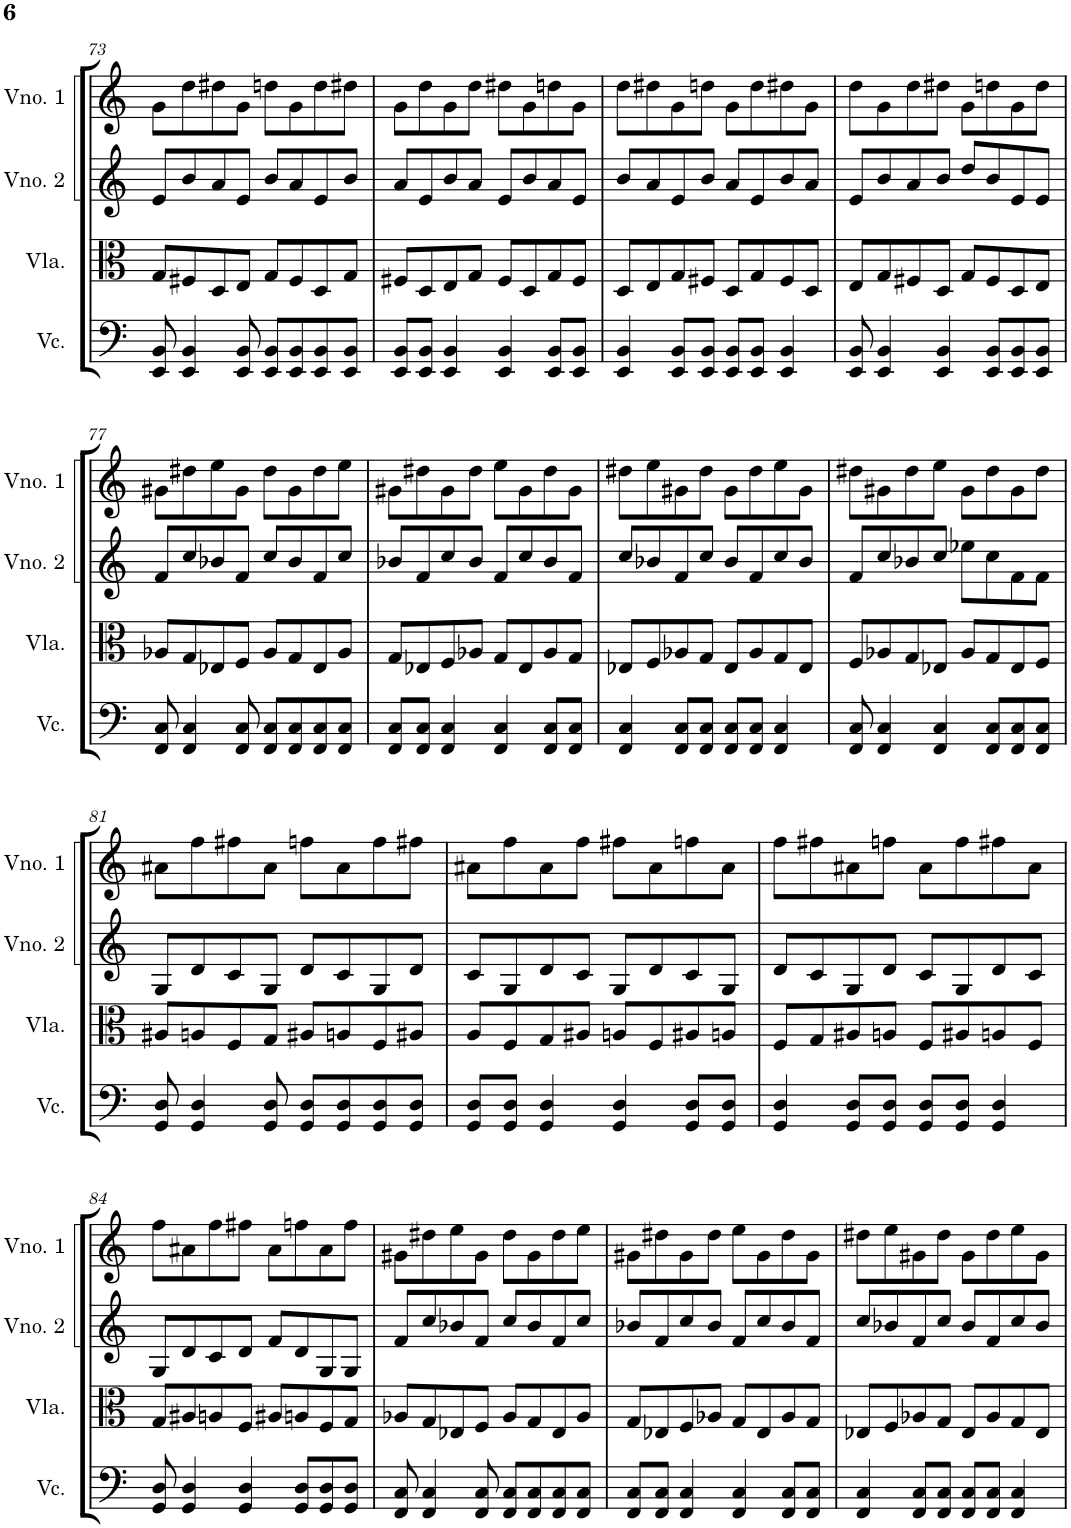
**kern	**kern	**kern	**kern
*part4	*part3	*part2	*part1
*staff4	*staff3	*staff2	*staff1
*I"Violoncelo	*I"Viola	*I"Violino 2	*I"Violino 1
*I'Vc.	*I'Vla.	*I'Vno. 2	*I'Vno. 1
!!LO:PB:g=z
*clefF4	*clefC3	*clefG2	*clefG2
*k[]	*k[]	*k[]	*k[]
*M4/4	*M4/4	*M4/4	*M4/4
=73	=73	=73	=73
8EE/ 8BB/	8G/L	8e/L	8g\L
4EE/ 4BB/	8F#X/	8b/	8dd\
.	8D/	8a/	8dd#X\
8EE/ 8BB/	8E/J	8e/J	8g\J
8EE/ 8BB/L	8G/L	8b/L	8ddn\L
8EE/ 8BB/	8F#/	8a/	8g\
8EE/ 8BB/	8D/	8e/	8dd\
8EE/ 8BB/J	8G/J	8b/J	8dd#X\J
=74	=74	=74	=74
8EE/ 8BB/L	8F#X/L	8a/L	8g\L
8EE/ 8BB/J	8D/	8e/	8dd\
4EE/ 4BB/	8E/	8b/	8g\
.	8G/J	8a/J	8dd\J
4EE/ 4BB/	8F#/L	8e/L	8dd#X\L
.	8D/	8b/	8g\
8EE/ 8BB/L	8G/	8a/	8ddn\
8EE/ 8BB/J	8F#/J	8e/J	8g\J
=75	=75	=75	=75
4EE/ 4BB/	8D/L	8b/L	8dd\L
.	8E/	8a/	8dd#X\
8EE/ 8BB/L	8G/	8e/	8g\
8EE/ 8BB/J	8F#X/J	8b/J	8ddn\J
8EE/ 8BB/L	8D/L	8a/L	8g\L
8EE/ 8BB/J	8G/	8e/	8dd\
4EE/ 4BB/	8F#/	8b/	8dd#X\
.	8D/J	8a/J	8g\J
=76	=76	=76	=76
8EE/ 8BB/	8E/L	8e/L	8dd\L
4EE/ 4BB/	8G/	8b/	8g\
.	8F#X/	8a/	8dd\
4EE/ 4BB/	8D/J	8b/J	8dd#X\J
.	8G/L	8dd/L	8g\L
8EE/ 8BB/L	8F#/	8b/	8ddn\
8EE/ 8BB/	8D/	8e/	8g\
8EE/ 8BB/J	8E/J	8e/J	8dd\J
!!LO:LB:g=z
=77	=77	=77	=77
8FF/ 8C/	8A-X/L	8f/L	8g#X\L
4FF/ 4C/	8G/	8cc/	8dd#X\
.	8E-X/	8b-X/	8ee\
8FF/ 8C/	8F/J	8f/J	8g#\J
8FF/ 8C/L	8A-/L	8cc/L	8dd#\L
8FF/ 8C/	8G/	8b-/	8g#\
8FF/ 8C/	8E-/	8f/	8dd#\
8FF/ 8C/J	8A-/J	8cc/J	8ee\J
=78	=78	=78	=78
8FF/ 8C/L	8G/L	8b-X/L	8g#X\L
8FF/ 8C/J	8E-X/	8f/	8dd#X\
4FF/ 4C/	8F/	8cc/	8g#\
.	8A-X/J	8b-/J	8dd#\J
4FF/ 4C/	8G/L	8f/L	8ee\L
.	8E-/	8cc/	8g#\
8FF/ 8C/L	8A-/	8b-/	8dd#\
8FF/ 8C/J	8G/J	8f/J	8g#\J
=79	=79	=79	=79
4FF/ 4C/	8E-X/L	8cc/L	8dd#X\L
.	8F/	8b-X/	8ee\
8FF/ 8C/L	8A-X/	8f/	8g#X\
8FF/ 8C/J	8G/J	8cc/J	8dd#\J
8FF/ 8C/L	8E-/L	8b-/L	8g#\L
8FF/ 8C/J	8A-/	8f/	8dd#\
4FF/ 4C/	8G/	8cc/	8ee\
.	8E-/J	8b-/J	8g#\J
=80	=80	=80	=80
8FF/ 8C/	8F/L	8f/L	8dd#X\L
4FF/ 4C/	8A-X/	8cc/	8g#X\
.	8G/	8b-X/	8dd#\
4FF/ 4C/	8E-X/J	8cc/J	8ee\J
.	8A-/L	8ee-X\L	8g#\L
8FF/ 8C/L	8G/	8cc\	8dd#\
8FF/ 8C/	8E-/	8f\	8g#\
8FF/ 8C/J	8F/J	8f\J	8dd#\J
!!LO:LB:g=z
=81	=81	=81	=81
8GG/ 8D/	8A#X/L	8G/L	8a#X\L
4GG/ 4D/	8An/	8d/	8ff\
.	8F/	8c/	8ff#X\
8GG/ 8D/	8G/J	8G/J	8a#\J
8GG/ 8D/L	8A#X/L	8d/L	8ffn\L
8GG/ 8D/	8An/	8c/	8a#\
8GG/ 8D/	8F/	8G/	8ff\
8GG/ 8D/J	8A#X/J	8d/J	8ff#X\J
=82	=82	=82	=82
8GG/ 8D/L	8A/L	8c/L	8a#X\L
8GG/ 8D/J	8F/	8G/	8ff\
4GG/ 4D/	8G/	8d/	8a#\
.	8A#X/J	8c/J	8ff\J
4GG/ 4D/	8An/L	8G/L	8ff#X\L
.	8F/	8d/	8a#\
8GG/ 8D/L	8A#X/	8c/	8ffn\
8GG/ 8D/J	8An/J	8G/J	8a#\J
=83	=83	=83	=83
4GG/ 4D/	8F/L	8d/L	8ff\L
.	8G/	8c/	8ff#X\
8GG/ 8D/L	8A#X/	8G/	8a#X\
8GG/ 8D/J	8An/J	8d/J	8ffn\J
8GG/ 8D/L	8F/L	8c/L	8a#\L
8GG/ 8D/J	8A#X/	8G/	8ff\
4GG/ 4D/	8An/	8d/	8ff#X\
.	8F/J	8c/J	8a#\J
!!LO:LB:g=z
=84	=84	=84	=84
8GG/ 8D/	8G/L	8G/L	8ff\L
4GG/ 4D/	8A#X/	8d/	8a#X\
.	8An/	8c/	8ff\
4GG/ 4D/	8F/J	8d/J	8ff#X\J
.	8A#X/L	8f/L	8a#\L
8GG/ 8D/L	8An/	8d/	8ffn\
8GG/ 8D/	8F/	8G/	8a#\
8GG/ 8D/J	8G/J	8G/J	8ff\J
=85	=85	=85	=85
8FF/ 8C/	8A-X/L	8f/L	8g#X\L
4FF/ 4C/	8G/	8cc/	8dd#X\
.	8E-X/	8b-X/	8ee\
8FF/ 8C/	8F/J	8f/J	8g#\J
8FF/ 8C/L	8A-/L	8cc/L	8dd#\L
8FF/ 8C/	8G/	8b-/	8g#\
8FF/ 8C/	8E-/	8f/	8dd#\
8FF/ 8C/J	8A-/J	8cc/J	8ee\J
=86	=86	=86	=86
8FF/ 8C/L	8G/L	8b-X/L	8g#X\L
8FF/ 8C/J	8E-X/	8f/	8dd#X\
4FF/ 4C/	8F/	8cc/	8g#\
.	8A-X/J	8b-/J	8dd#\J
4FF/ 4C/	8G/L	8f/L	8ee\L
.	8E-/	8cc/	8g#\
8FF/ 8C/L	8A-/	8b-/	8dd#\
8FF/ 8C/J	8G/J	8f/J	8g#\J
=87	=87	=87	=87
4FF/ 4C/	8E-X/L	8cc/L	8dd#X\L
.	8F/	8b-X/	8ee\
8FF/ 8C/L	8A-X/	8f/	8g#X\
8FF/ 8C/J	8G/J	8cc/J	8dd#\J
8FF/ 8C/L	8E-/L	8b-/L	8g#\L
8FF/ 8C/J	8A-/	8f/	8dd#\
4FF/ 4C/	8G/	8cc/	8ee\
.	8E-/J	8b-/J	8g#\J
=	=	=	=
*-	*-	*-	*-
